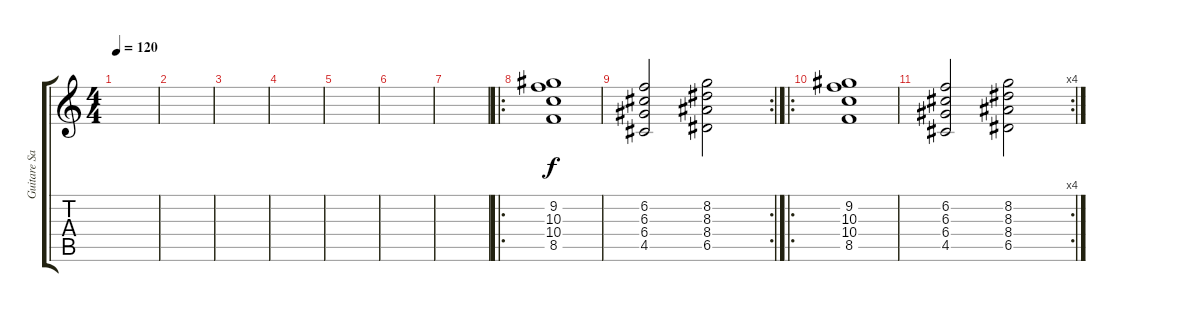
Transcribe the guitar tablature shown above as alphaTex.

\track ("Guitare Saturée" "Guitare Sa") {instrument distortionguitar}
\staff {score tabs}
\tuning (E4 B3 G3 D3 A2 E2) {hide}
\ts (4 4)
\tempo 120
\clef g2
\ks c
|
|
|
|
|
|
|
\ro
(9.2 10.3 10.4 8.5).1 |
\rc 2
(6.2 6.3 6.4 4.5).2 (8.2 8.3 8.4 6.5).2 |
\ro
(9.2 10.3 10.4 8.5).1 |
\rc 4
(6.2 6.3 6.4 4.5).2 (8.2 8.3 8.4 6.5).2
